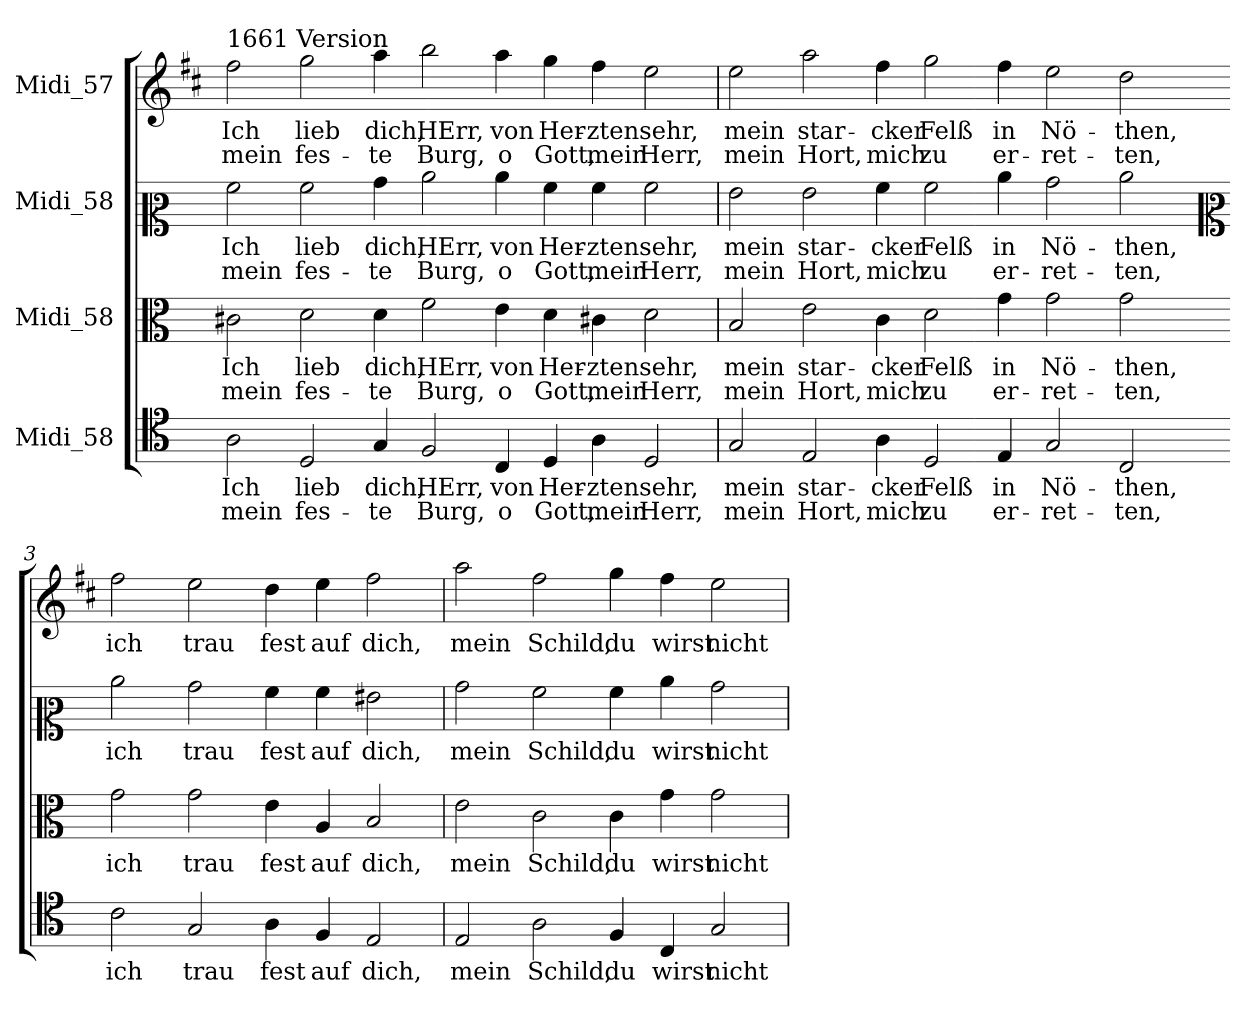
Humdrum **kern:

**kern	**text	**text	**kern	**text	**text	**kern	**text	**text	**kern	**text	**text
*part4	*part4	*part4	*part3	*part3	*part3	*part2	*part2	*part2	*part1	*part1	*part1
*staff4	*staff4	*staff4	*staff3	*staff3	*staff3	*staff2	*staff2	*staff2	*staff1	*staff1	*staff1
*I"Midi_58	*	*	*I"Midi_58	*	*	*I"Midi_58	*	*	*I"Midi_57	*	*
*clefC4	*	*	*clefC3	*	*	*clefC2	*	*	*clefG2	*	*
*	*	*	*	*	*	*	*	*	*ITrd1c2	*	*
*k[]	*	*	*k[]	*	*	*k[]	*	*	*k[]	*	*
*C:	*	*	*C:	*	*	*C:	*	*	*C:	*	*
=1	=1	=1	=1	=1	=1	=1	=1	=1	=1	=1	=1
!	!	!	!	!	!	!	!	!	!LO:TX:a:t=1661 Version	!	!
!	!LO:LY:b	!LO:LY:b	!	!LO:LY:b	!LO:LY:b	!	!LO:LY:b	!LO:LY:b	!	!LO:LY:b	!LO:LY:b
2A	Ich	mein	2c#X	Ich	mein	2a	Ich	mein	2ee	Ich	mein
!	!LO:LY:b	!LO:LY:b	!	!LO:LY:b	!LO:LY:b	!	!LO:LY:b	!LO:LY:b	!	!LO:LY:b	!LO:LY:b
2D	lieb	fes-	2d	lieb	fes-	2a	lieb	fes-	2ff	lieb	fes-
!	!LO:LY:b	!LO:LY:b	!	!LO:LY:b	!LO:LY:b	!	!LO:LY:b	!LO:LY:b	!	!LO:LY:b	!LO:LY:b
4G	-dich,	te	4d	-dich,	te	4b	-dich,	te	4gg	-dich,	te
!	!LO:LY:b	!LO:LY:b	!	!LO:LY:b	!LO:LY:b	!	!LO:LY:b	!LO:LY:b	!	!LO:LY:b	!LO:LY:b
2F	HErr,	Burg,	2f	HErr,	Burg,	2cc	HErr,	Burg,	2aa	HErr,	Burg,
!	!LO:LY:b	!LO:LY:b	!	!LO:LY:b	!LO:LY:b	!	!LO:LY:b	!LO:LY:b	!	!LO:LY:b	!LO:LY:b
4C	von	o	4e	von	o	4cc	von	o	4gg	von	o
!	!LO:LY:b	!LO:LY:b	!	!LO:LY:b	!LO:LY:b	!	!LO:LY:b	!LO:LY:b	!	!LO:LY:b	!LO:LY:b
4D	Her-	-Gott,	4d	Her-	-Gott,	4a	Her-	-Gott,	4ff	Her-	-Gott,
!	!LO:LY:b	!LO:LY:b	!	!LO:LY:b	!LO:LY:b	!	!LO:LY:b	!LO:LY:b	!	!LO:LY:b	!LO:LY:b
4A	zten	mein	4c#X	zten	mein	4a	zten	mein	4ee	zten	mein
!	!LO:LY:b	!LO:LY:b	!	!LO:LY:b	!LO:LY:b	!	!LO:LY:b	!LO:LY:b	!	!LO:LY:b	!LO:LY:b
2D	sehr,	Herr,	2d	sehr,	Herr,	2a	sehr,	Herr,	2dd	sehr,	Herr,
=2	=2	=2	=2	=2	=2	=2	=2	=2	=2	=2	=2
!	!LO:LY:b	!LO:LY:b	!	!LO:LY:b	!LO:LY:b	!	!LO:LY:b	!LO:LY:b	!	!LO:LY:b	!LO:LY:b
2G	mein	mein	2B	mein	mein	2g	mein	mein	2dd	mein	mein
!	!LO:LY:b	!LO:LY:b	!	!LO:LY:b	!LO:LY:b	!	!LO:LY:b	!LO:LY:b	!	!LO:LY:b	!LO:LY:b
2E	star-	-Hort,	2e	star-	-Hort,	2g	star-	-Hort,	2gg	star-	-Hort,
!	!LO:LY:b	!LO:LY:b	!	!LO:LY:b	!LO:LY:b	!	!LO:LY:b	!LO:LY:b	!	!LO:LY:b	!LO:LY:b
4A	cker	mich	4c	cker	mich	4a	cker	mich	4ee	cker	mich
!	!LO:LY:b	!LO:LY:b	!	!LO:LY:b	!LO:LY:b	!	!LO:LY:b	!LO:LY:b	!	!LO:LY:b	!LO:LY:b
2D	Felß	zu	2d	Felß	zu	2a	Felß	zu	2ff	Felß	zu
!	!LO:LY:b	!LO:LY:b	!	!LO:LY:b	!LO:LY:b	!	!LO:LY:b	!LO:LY:b	!	!LO:LY:b	!LO:LY:b
4E	in	er-	4g	in	er-	4cc	in	er-	4ee	in	er-
!	!LO:LY:b	!LO:LY:b	!	!LO:LY:b	!LO:LY:b	!	!LO:LY:b	!LO:LY:b	!	!LO:LY:b	!LO:LY:b
2G	-Nö-	-ret-	2g	-Nö-	-ret-	2b	-Nö-	-ret-	2dd	-Nö-	-ret-
!	!LO:LY:b	!LO:LY:b	!	!LO:LY:b	!LO:LY:b	!	!LO:LY:b	!LO:LY:b	!	!LO:LY:b	!LO:LY:b
2C	-then,	ten,	2g	-then,	ten,	2cc	-then,	ten,	2cc	-then,	ten,
!!LO:LB:g=z
=3-	=3-	=3-	=3-	=3-	=3-	=3-	=3-	=3-	=3-	=3-	=3-
*	*	*	*	*	*	*clefC2	*	*	*	*	*
!	!LO:LY:b	!	!	!LO:LY:b	!	!	!LO:LY:b	!	!	!LO:LY:b	!
2c	ich	.	2g	ich	.	2cc	ich	.	2ee	ich	.
!	!LO:LY:b	!	!	!LO:LY:b	!	!	!LO:LY:b	!	!	!LO:LY:b	!
2G	trau	.	2g	trau	.	2b	trau	.	2dd	trau	.
!	!LO:LY:b	!	!	!LO:LY:b	!	!	!LO:LY:b	!	!	!LO:LY:b	!
4A	fest	.	4e	fest	.	4a	fest	.	4cc	fest	.
!	!LO:LY:b	!	!	!LO:LY:b	!	!	!LO:LY:b	!	!	!LO:LY:b	!
4F	auf	.	4A	auf	.	4a	auf	.	4dd	auf	.
!	!LO:LY:b	!	!	!LO:LY:b	!	!	!LO:LY:b	!	!	!LO:LY:b	!
2E	dich,	.	2B	dich,	.	2g#X	dich,	.	2ee	dich,	.
=4	=4	=4	=4	=4	=4	=4	=4	=4	=4	=4	=4
!	!LO:LY:b	!	!	!LO:LY:b	!	!	!LO:LY:b	!	!	!LO:LY:b	!
2E	mein	.	2e	mein	.	2b	mein	.	2gg	mein	.
!	!LO:LY:b	!	!	!LO:LY:b	!	!	!LO:LY:b	!	!	!LO:LY:b	!
2A	Schild,	.	2c	Schild,	.	2a	Schild,	.	2ee	Schild,	.
!	!LO:LY:b	!	!	!LO:LY:b	!	!	!LO:LY:b	!	!	!LO:LY:b	!
4F	du	.	4c	du	.	4a	du	.	4ff	du	.
!	!LO:LY:b	!	!	!LO:LY:b	!	!	!LO:LY:b	!	!	!LO:LY:b	!
4C	wirst	.	4g	wirst	.	4cc	wirst	.	4ee	wirst	.
!	!LO:LY:b	!	!	!LO:LY:b	!	!	!LO:LY:b	!	!	!LO:LY:b	!
2G	nicht	.	2g	nicht	.	2b	nicht	.	2dd	nicht	.
=	=	=	=	=	=	=	=	=	=	=	=
*-	*-	*-	*-	*-	*-	*-	*-	*-	*-	*-	*-
